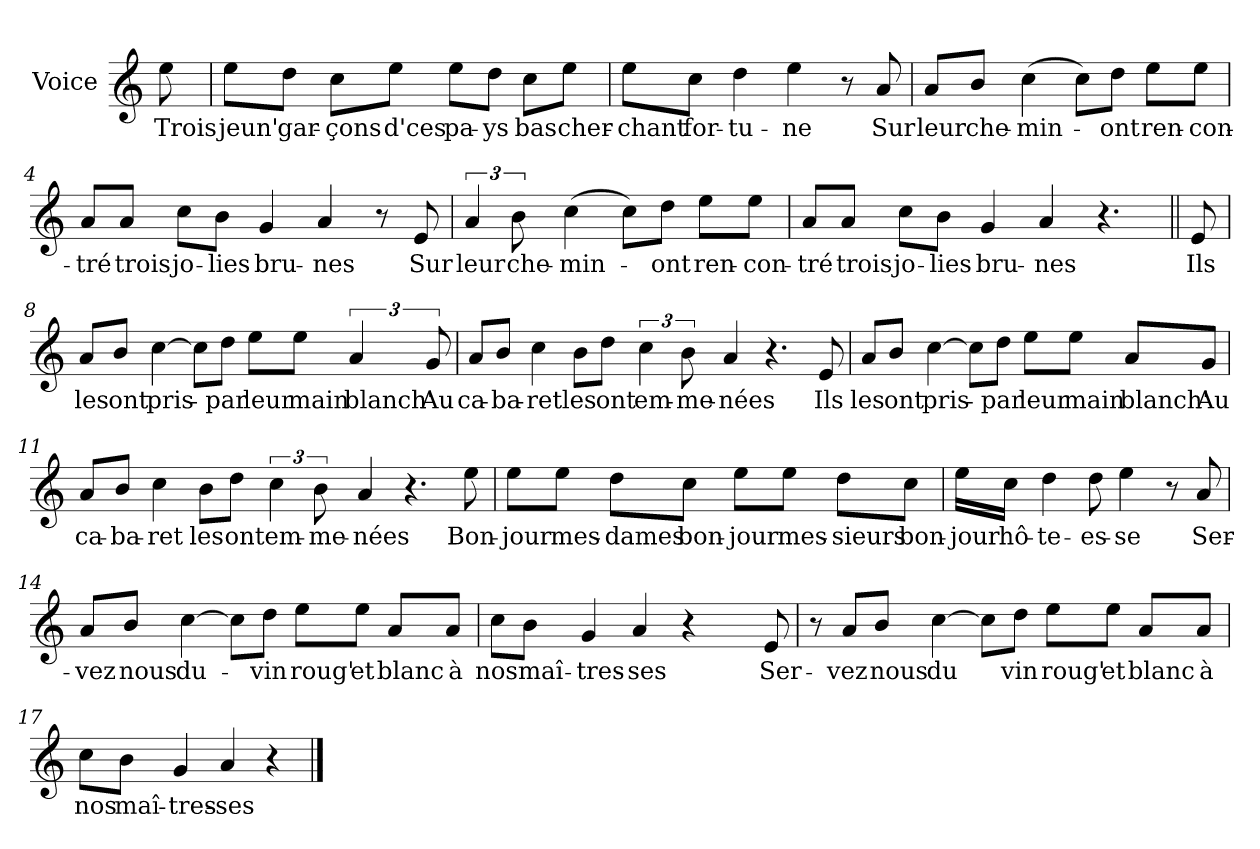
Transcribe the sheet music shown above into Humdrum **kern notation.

**kern	**text
*part1	*part1
*staff1	*staff1
*I"Voice	*
*I'V	*
*clefG2	*
*k[]	*
*C:	*
=	=
8ee\	Trois
=1	=1
8ee\L	jeun'
8dd\J	gar-
8cc\L	-çons
8ee\J	d'ces
8ee\L	pa-
8dd\J	-ys
8cc\L	bas
8ee\J	cher-
=2	=2
8ee\L	-chant
8cc\J	for-
4dd\	-tu-
4ee\	-ne
8r	.
8a/	Sur
=3	=3
8a/L	leur
8b/J	che-
(>4cc\	-min-
8cc\L)	.
8dd\J	-ont
8ee\L	ren-
8ee\J	-con-
!!LO:LB:g=z
=4	=4
8a/L	-tré
8a/J	trois
8cc\L	jo-
8b\J	-lies
4g/	bru-
4a/	-nes
8r	.
8e/	Sur
=5	=5
6a/	leur
12b\	che-
(>4cc\	-min-
8cc\L)	.
8dd\J	-ont
8ee\L	ren-
8ee\J	-con-
=6	=6
8a/L	-tré
8a/J	trois
8cc\L	jo-
8b\J	-lies
4g/	bru-
4a/	-nes
4.r	.
!!LO:LB:g=z
=7||	=7||
8e/	Ils
=8	=8
8a/L	les
8b/J	ont
[4cc\	pris-
8cc\L]	.
8dd\J	-par
8ee\L	leur
8ee\J	main
6a/	blanch'
12g/	Au
=9	=9
8a/L	ca-
8b/J	-ba-
4cc\	-ret
8b\L	les
8dd\J	ont
6cc\	em-
12b\	-me-
4a/	-nées
4.r	.
8e/	Ils
!!LO:LB:g=z
=10	=10
8a/L	les
8b/J	ont
[4cc\	pris-
8cc\L]	.
8dd\J	-par
8ee\L	leur
8ee\J	main
8a/L	blanch'
8g/J	Au
=11	=11
8a/L	ca-
8b/J	-ba-
4cc\	-ret
8b\L	les
8dd\J	ont
6cc\	em-
12b\	-me-
4a/	-nées
4.r	.
8ee\	Bon-
!!LO:LB:g=z
=12	=12
8ee\L	-jour
8ee\J	mes-
8dd\L	-dames
8cc\J	bon-
8ee\L	-jour
8ee\J	mes-
8dd\L	-sieurs
8cc\J	bon-
=13	=13
16ee\LL	-jour
16cc\JJ	hô-
4dd\	-te-
8dd\	-es-
4ee\	-se
8r	.
8a/	Ser-
=14	=14
8a/L	-vez
8b/J	nous
[4cc\	du-
8cc\L]	.
8dd\J	-vin
8ee\L	roug'
8ee\J	et
8a/L	blanc
8a/J	à
!!LO:LB:g=z
=15	=15
8cc\L	nos
8b\J	maî-
4g/	-tres-
4a/	-ses
4r	.
8ryy	.
8e/	Ser-
=16	=16
8r	.
8a/L	-vez
8b/J	nous
[4cc\	du
8cc\L]	.
8dd\J	vin
8ee\L	roug'
8ee\J	et
8a/L	blanc
8a/J	à
=17	=17
8cc\L	nos
8b\J	maî-
4g/	-tres-
4a/	-ses
4r	.
==	==
*-	*-
